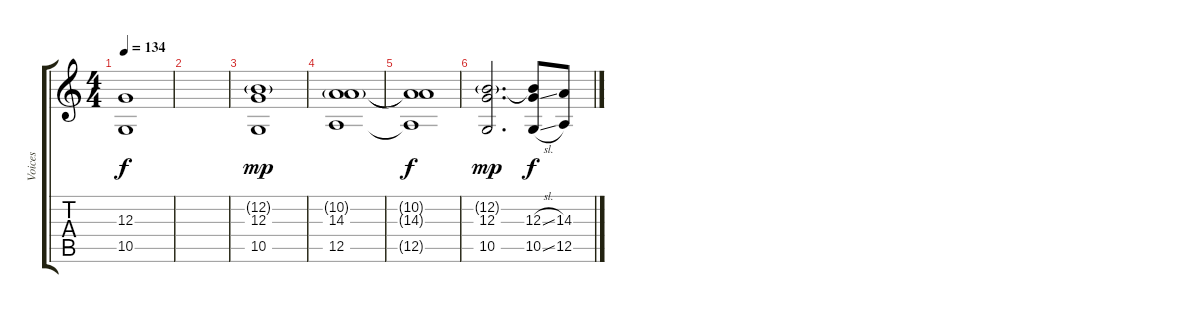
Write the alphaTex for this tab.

\track ("Voices" "Voices") {instrument choiraahs}
\staff {score tabs}
\tuning (E4 B3 G3 D3 A2 E2) {hide}
\ts (4 4)
\tempo 134
\clef g2
\ks c
(12.3{t} 10.5{t}).1{dy f} |
|
(12.2{g} 12.3 10.5).1{dy mp} |
(10.2{g} 14.3 12.5).1 |
(10.2{t} 14.3{t} 12.5{t}).1{dy f} |
(12.2{g} 12.3 10.5).2{d dy mp} (12.2{t} 12.3{sl} 10.5{sl}).8{dy f} (14.3 12.5).8
